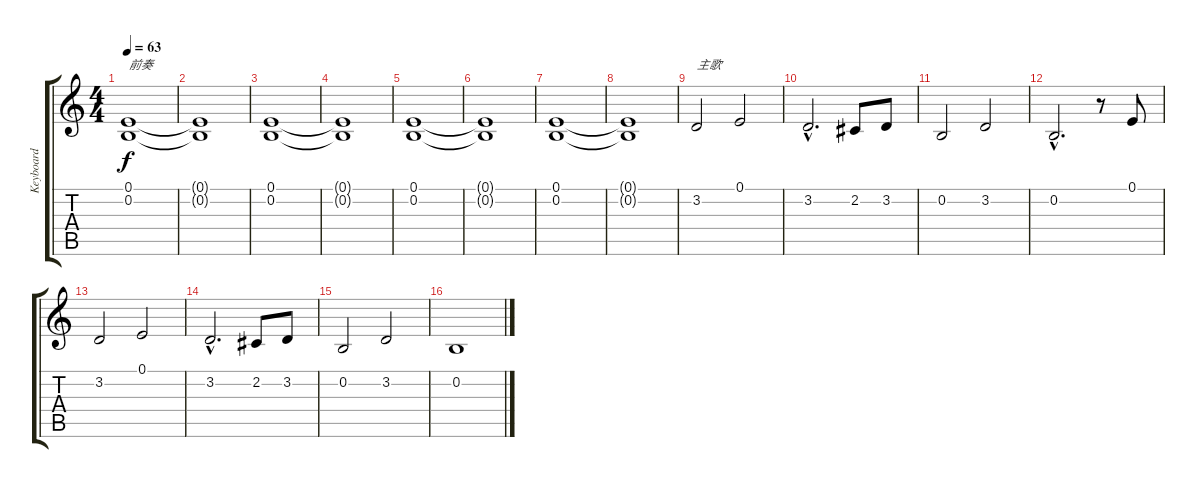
\track ("Keyboard" "Keyboard") {instrument synthstrings2}
\staff {score tabs}
\tuning (E4 B3 G3 D3 A2 E2) {hide}
\ts (4 4)
\tempo 63
\clef g2
\ks c
(0.1 0.2).1{txt "前奏" dy f instrument synthstrings2} |
(0.1{t} 0.2{t}).1 |
(0.1 0.2).1 |
(0.1{t} 0.2{t}).1 |
(0.1 0.2).1 |
(0.1{t} 0.2{t}).1 |
(0.1 0.2).1 |
(0.1{t} 0.2{t}).1 |
3.2.2{txt "主歌"} 0.1.2 |
3.2{hac}.2{d} 2.2.8 3.2.8 |
0.2.2 3.2.2 |
0.2{hac}.2{d} r.8 0.1.8 |
3.2.2 0.1.2 |
3.2{hac}.2{d} 2.2.8 3.2.8 |
0.2.2 3.2.2 |
0.2.1
